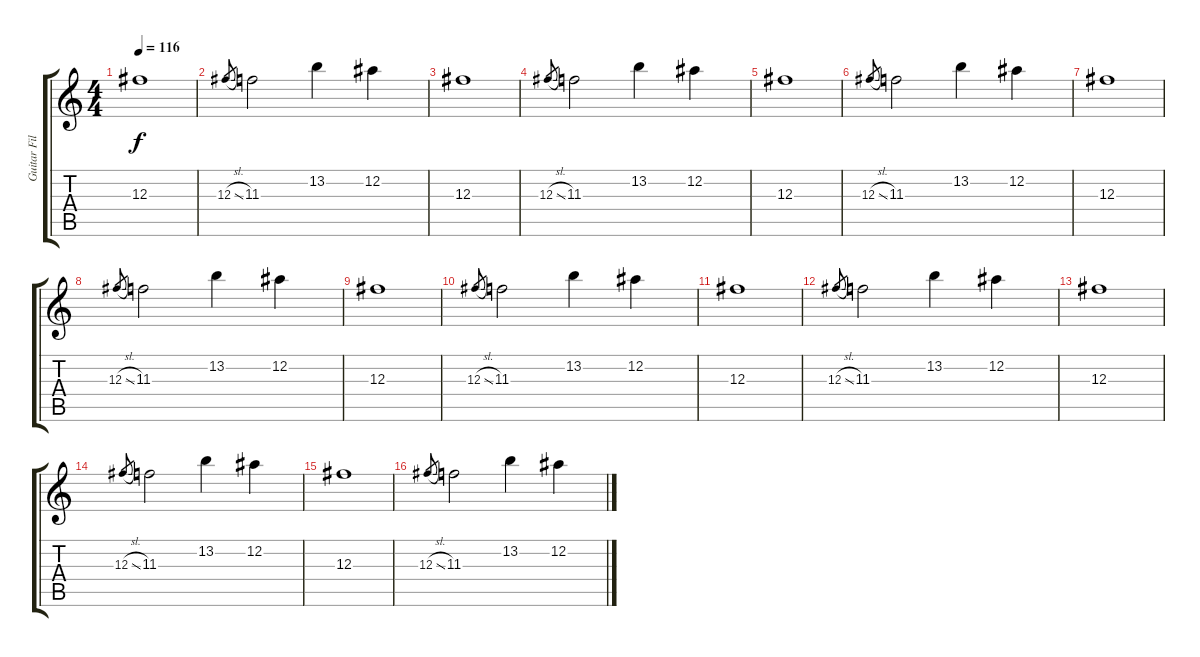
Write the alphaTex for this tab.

\track ("Guitar Fills" "Guitar Fil") {instrument overdrivenguitar}
\staff {score tabs}
\tuning (Eb4 Bb3 Gb3 Db3 Ab2 Eb2) {hide}
\ts (4 4)
\tempo 116
\clef g2
\ks c
12.3.1{dy f volume 6 balance 8} |
12.3{sl}.8{gr} 11.3.2 13.2.4 12.2.4 |
12.3.1 |
12.3{sl}.8{gr} 11.3.2 13.2.4 12.2.4 |
12.3.1{volume 9} |
12.3{sl}.8{gr} 11.3.2 13.2.4 12.2.4 |
12.3.1 |
12.3{sl}.8{gr} 11.3.2 13.2.4 12.2.4 |
12.3.1{volume 9} |
12.3{sl}.8{gr} 11.3.2 13.2.4 12.2.4 |
12.3.1 |
12.3{sl}.8{gr} 11.3.2 13.2.4 12.2.4 |
12.3.1{volume 10} |
12.3{sl}.8{gr} 11.3.2 13.2.4 12.2.4 |
12.3.1 |
12.3{sl}.8{gr} 11.3.2 13.2.4 12.2.4
